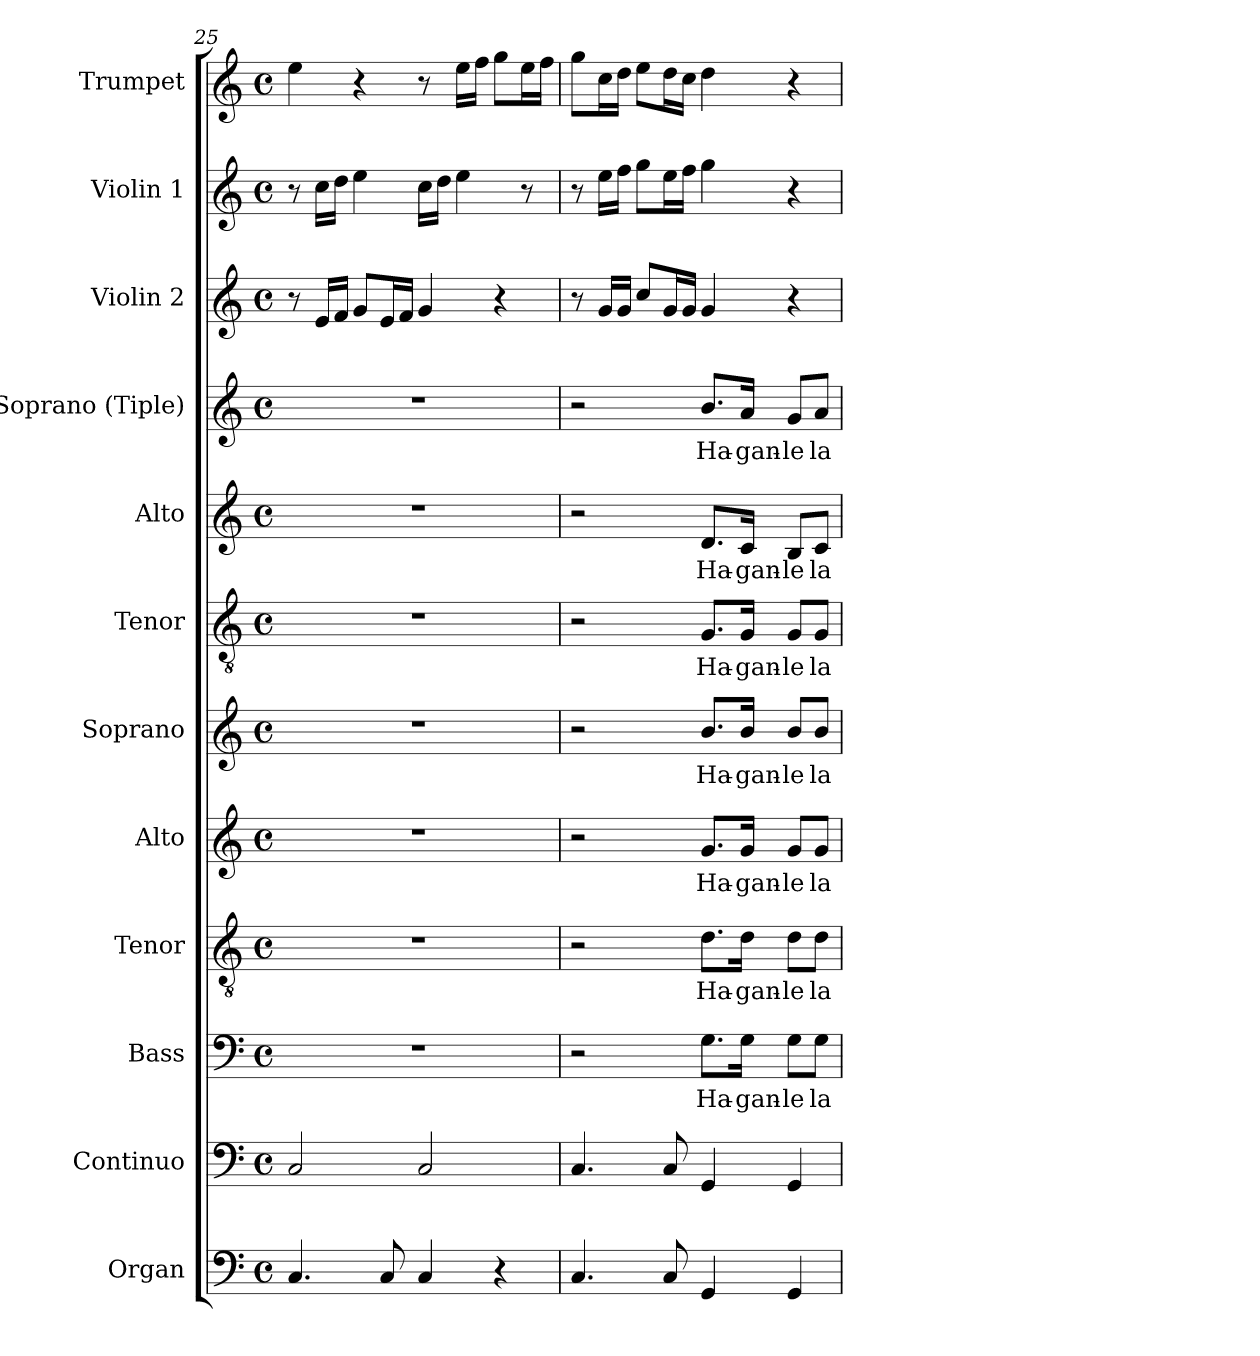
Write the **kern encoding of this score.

**kern	**kern	**kern	**text	**kern	**text	**kern	**text	**kern	**text	**kern	**text	**kern	**text	**kern	**text	**kern	**kern	**kern
*part12	*part11	*part10	*part10	*part9	*part9	*part8	*part8	*part7	*part7	*part6	*part6	*part5	*part5	*part4	*part4	*part3	*part2	*part1
*staff12	*staff11	*staff10	*staff10	*staff9	*staff9	*staff8	*staff8	*staff7	*staff7	*staff6	*staff6	*staff5	*staff5	*staff4	*staff4	*staff3	*staff2	*staff1
*I"Organ	*I"Continuo	*I"Bass	*	*I"Tenor	*	*I"Alto	*	*I"Soprano	*	*I"Tenor	*	*I"Alto	*	*I"Soprano (Tiple)	*	*I"Violin 2	*I"Violin 1	*I"Trumpet
*I'Org.	*I'Cont.	*I'B.	*	*I'T.	*	*I'A.	*	*I'S.	*	*I'T.	*	*I'A.	*	*I'S.	*	*I'Vln. 2	*I'Vln. 1	*I'Tpt.
*clefF4	*clefF4	*clefF4	*	*clefGv2	*	*clefG2	*	*clefG2	*	*clefGv2	*	*clefG2	*	*clefG2	*	*clefG2	*clefG2	*clefG2
*	*	*	*	*ITrd7c12	*	*	*	*	*	*ITrd7c12	*	*	*	*	*	*	*	*
*k[]	*k[]	*k[]	*	*k[]	*	*k[]	*	*k[]	*	*k[]	*	*k[]	*	*k[]	*	*k[]	*k[]	*k[]
*C:	*C:	*C:	*	*C:	*	*C:	*	*C:	*	*C:	*	*C:	*	*C:	*	*C:	*C:	*C:
*M4/4	*M4/4	*M4/4	*	*M4/4	*	*M4/4	*	*M4/4	*	*M4/4	*	*M4/4	*	*M4/4	*	*M4/4	*M4/4	*M4/4
*met(c)	*met(c)	*met(c)	*	*met(c)	*	*met(c)	*	*met(c)	*	*met(c)	*	*met(c)	*	*met(c)	*	*met(c)	*met(c)	*met(c)
=25	=25	=25	=25	=25	=25	=25	=25	=25	=25	=25	=25	=25	=25	=25	=25	=25	=25	=25
4.Ci/	2Ci/	1r	.	1r	.	1r	.	1r	.	1r	.	1r	.	1r	.	8r	8r	4eei\
.	.	.	.	.	.	.	.	.	.	.	.	.	.	.	.	16ei/LL	16cci\LL	.
.	.	.	.	.	.	.	.	.	.	.	.	.	.	.	.	16fi/JJ	16ddi\JJ	.
.	.	.	.	.	.	.	.	.	.	.	.	.	.	.	.	8gi/L	4eei\	4r
8Ci/	.	.	.	.	.	.	.	.	.	.	.	.	.	.	.	16ei/L	.	.
.	.	.	.	.	.	.	.	.	.	.	.	.	.	.	.	16fi/JJ	.	.
4Ci/	2Ci/	.	.	.	.	.	.	.	.	.	.	.	.	.	.	4gi/	16cci\LL	8r
.	.	.	.	.	.	.	.	.	.	.	.	.	.	.	.	.	16ddi\JJ	.
.	.	.	.	.	.	.	.	.	.	.	.	.	.	.	.	.	4eei\	16eei\LL
.	.	.	.	.	.	.	.	.	.	.	.	.	.	.	.	.	.	16ffi\JJ
4r	.	.	.	.	.	.	.	.	.	.	.	.	.	.	.	4r	.	8ggi\L
.	.	.	.	.	.	.	.	.	.	.	.	.	.	.	.	.	8r	16eei\L
.	.	.	.	.	.	.	.	.	.	.	.	.	.	.	.	.	.	16ffi\JJ
=26	=26	=26	=26	=26	=26	=26	=26	=26	=26	=26	=26	=26	=26	=26	=26	=26	=26	=26
4.Ci/	4.Ci/	2r	.	2r	.	2r	.	2r	.	2r	.	2r	.	2r	.	8r	8r	8ggi\L
.	.	.	.	.	.	.	.	.	.	.	.	.	.	.	.	16gi/LL	16eei\LL	16cci\L
.	.	.	.	.	.	.	.	.	.	.	.	.	.	.	.	16gi/JJ	16ffi\JJ	16ddi\JJ
.	.	.	.	.	.	.	.	.	.	.	.	.	.	.	.	8cci/L	8ggi\L	8eei\L
8Ci/	8Ci/	.	.	.	.	.	.	.	.	.	.	.	.	.	.	16gi/L	16eei\L	16ddi\L
.	.	.	.	.	.	.	.	.	.	.	.	.	.	.	.	16gi/JJ	16ffi\JJ	16cci\JJ
!	!	!	!LO:LY:b:color=#000000	!	!	!	!	!	!	!	!	!	!	!	!	!	!	!
!	!	!	!	!	!LO:LY:b:color=#000000	!	!	!	!	!	!	!	!	!	!	!	!	!
!	!	!	!	!	!	!	!LO:LY:b:color=#000000	!	!	!	!	!	!	!	!	!	!	!
!	!	!	!	!	!	!	!	!	!LO:LY:b:color=#000000	!	!	!	!	!	!	!	!	!
!	!	!	!	!	!	!	!	!	!	!	!LO:LY:b:color=#000000	!	!	!	!	!	!	!
!	!	!	!	!	!	!	!	!	!	!	!	!	!LO:LY:b:color=#000000	!	!	!	!	!
!	!	!	!	!	!	!	!	!	!	!	!	!	!	!	!LO:LY:b:color=#000000	!	!	!
4GGi/	4GGi/	8.Gi\L	Ha-	8.Di\L	Ha-	8.gi/L	Ha-	8.bi/L	Ha-	8.GGi/L	Ha-	8.di/L	Ha-	8.bi/L	Ha-	4gi/	4ggi\	4ddi\
!	!	!	!LO:LY:b:color=#000000	!	!	!	!	!	!	!	!	!	!	!	!	!	!	!
!	!	!	!	!	!LO:LY:b:color=#000000	!	!	!	!	!	!	!	!	!	!	!	!	!
!	!	!	!	!	!	!	!LO:LY:b:color=#000000	!	!	!	!	!	!	!	!	!	!	!
!	!	!	!	!	!	!	!	!	!LO:LY:b:color=#000000	!	!	!	!	!	!	!	!	!
!	!	!	!	!	!	!	!	!	!	!	!LO:LY:b:color=#000000	!	!	!	!	!	!	!
!	!	!	!	!	!	!	!	!	!	!	!	!	!LO:LY:b:color=#000000	!	!	!	!	!
!	!	!	!	!	!	!	!	!	!	!	!	!	!	!	!LO:LY:b:color=#000000	!	!	!
.	.	16Gi\Jk	-gan-	16Di\Jk	-gan-	16gi/Jk	-gan-	16bi/Jk	-gan-	16GGi/Jk	-gan-	16ci/Jk	-gan-	16ai/Jk	-gan-	.	.	.
!	!	!	!LO:LY:b:color=#000000	!	!	!	!	!	!	!	!	!	!	!	!	!	!	!
!	!	!	!	!	!LO:LY:b:color=#000000	!	!	!	!	!	!	!	!	!	!	!	!	!
!	!	!	!	!	!	!	!LO:LY:b:color=#000000	!	!	!	!	!	!	!	!	!	!	!
!	!	!	!	!	!	!	!	!	!LO:LY:b:color=#000000	!	!	!	!	!	!	!	!	!
!	!	!	!	!	!	!	!	!	!	!	!LO:LY:b:color=#000000	!	!	!	!	!	!	!
!	!	!	!	!	!	!	!	!	!	!	!	!	!LO:LY:b:color=#000000	!	!	!	!	!
!	!	!	!	!	!	!	!	!	!	!	!	!	!	!	!LO:LY:b:color=#000000	!	!	!
4GGi/	4GGi/	8Gi\L	-le	8Di\L	-le	8gi/L	-le	8bi/L	-le	8GGi/L	-le	8Bi/L	-le	8gi/L	-le	4r	4r	4r
!	!	!	!LO:LY:b:color=#000000	!	!	!	!	!	!	!	!	!	!	!	!	!	!	!
!	!	!	!	!	!LO:LY:b:color=#000000	!	!	!	!	!	!	!	!	!	!	!	!	!
!	!	!	!	!	!	!	!LO:LY:b:color=#000000	!	!	!	!	!	!	!	!	!	!	!
!	!	!	!	!	!	!	!	!	!LO:LY:b:color=#000000	!	!	!	!	!	!	!	!	!
!	!	!	!	!	!	!	!	!	!	!	!LO:LY:b:color=#000000	!	!	!	!	!	!	!
!	!	!	!	!	!	!	!	!	!	!	!	!	!LO:LY:b:color=#000000	!	!	!	!	!
!	!	!	!	!	!	!	!	!	!	!	!	!	!	!	!LO:LY:b:color=#000000	!	!	!
.	.	8Gi\J	la	8Di\J	la	8gi/J	la	8bi/J	la	8GGi/J	la	8ci/J	la	8ai/J	la	.	.	.
=	=	=	=	=	=	=	=	=	=	=	=	=	=	=	=	=	=	=
*-	*-	*-	*-	*-	*-	*-	*-	*-	*-	*-	*-	*-	*-	*-	*-	*-	*-	*-
